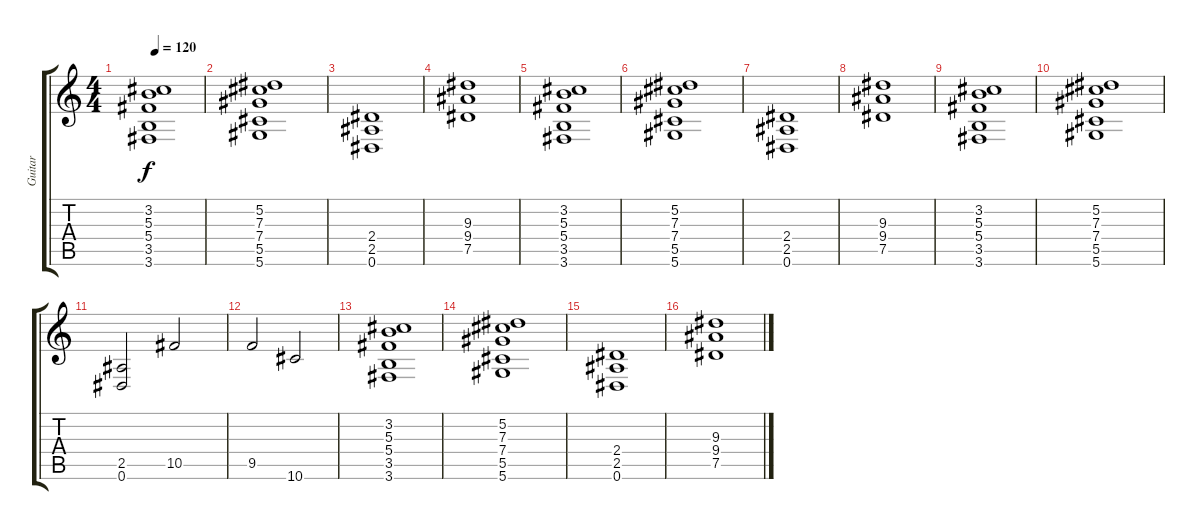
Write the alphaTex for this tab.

\track ("Guitar" "Guitar") {instrument distortionguitar}
\staff {score tabs}
\tuning (Eb4 Bb3 Gb3 Db3 Ab2 Eb2) {hide}
\ts (4 4)
\tempo 120
\clef g2
\ks c
(3.2 5.3 5.4 3.5 3.6).1{dy f} |
(5.2 7.3 7.4 5.5 5.6).1 |
(2.4 2.5 0.6).1 |
(9.3 9.4 7.5).1 |
(3.2 5.3 5.4 3.5 3.6).1 |
(5.2 7.3 7.4 5.5 5.6).1 |
(2.4 2.5 0.6).1 |
(9.3 9.4 7.5).1 |
(3.2 5.3 5.4 3.5 3.6).1 |
(5.2 7.3 7.4 5.5 5.6).1 |
(2.5 0.6).2 10.5.2 |
9.5.2 10.6.2 |
(3.2 5.3 5.4 3.5 3.6).1 |
(5.2 7.3 7.4 5.5 5.6).1 |
(2.4 2.5 0.6).1 |
(9.3 9.4 7.5).1
